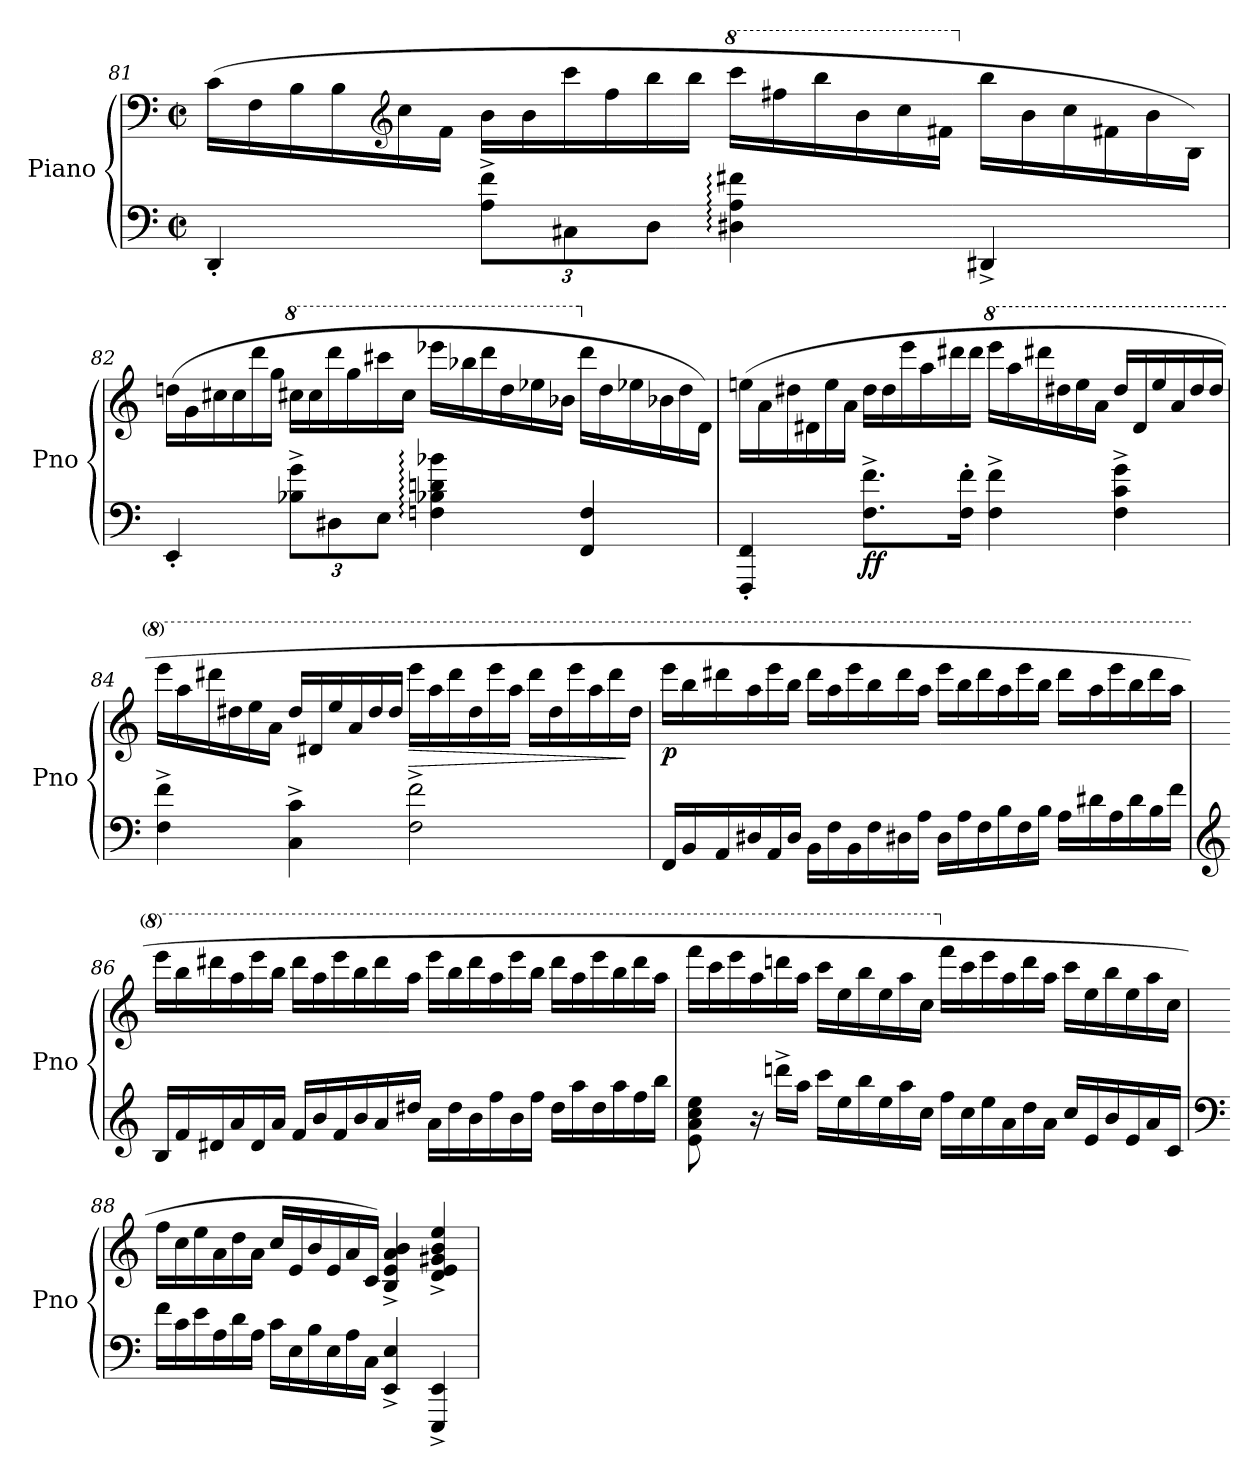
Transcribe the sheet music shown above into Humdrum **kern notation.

**kern	**kern	**dynam
*part1	*part1	*part1
*staff2	*staff1	*staff1/2
*I"Piano	*	*
*I'Pno	*	*
!!LO:LB:g=z
*clefF4	*clefF4	*
*k[]	*k[]	*
*M4/4	*M4/4	*
*met(c|)	*met(c|)	*
*	*Xtuplet	*
=81	=81	=81
4DD'/	(>24c\LL	.
.	24F\	.
.	24B\	.
.	24B\	.
*	*clefG2	*
.	24cc\	.
.	24f\JJ	.
*Xbrackettup	*	*
12A\^ 12f\^L	24b\LL	.
.	24b\	.
12C#X\	24ccc\	.
.	24ff\	.
12D\J	24bb\	.
.	24bb\JJ	.
*	*8va	*
4D#X\: 4A\: 4f#X\:	24cccc\LL	.
.	24fff#X\	.
.	24bbb\	.
.	24bb\	.
.	24ccc\	.
.	24ff#X\JJ	.
*	*X8va	*
4DD#X^/	24bb\LL	.
.	24b\	.
.	24cc\	.
.	24f#X\	.
.	24b\	.
.	24B\JJ)	.
!!LO:LB:g=z
=82	=82	=82
!	!	!LO:DY:b
4EE'/	(>24ddn\LL	other-dynamics
.	24g\	.
.	24cc#X\	.
.	24cc#\	.
.	24ddd\	.
.	24gg\JJ	.
*	*8va	*
12B-X\^ 12g\^L	24ccc#X\LL	.
.	24ccc#\	.
12D#X\	24dddd\	.
.	24ggg\	.
12E\J	24cccc#X\	.
.	24ccc#\JJ	.
4Fn\: 4B-X\: 4dn\: 4b-X\:	24eeee-X\LL	.
.	24bbb-X\	.
.	24dddd\	.
.	24ddd\	.
.	24eee-X\	.
.	24bb-X\JJ	.
*	*X8va	*
4FF/ 4F/	24ddd\LL	.
.	24dd\	.
.	24ee-X\	.
.	24b-X\	.
.	24dd\	.
.	24d\JJ)	.
!!LO:LB:g=z
=83	=83	=83
4FFF/' 4FF/'	(>24een\LL	.
.	24a\	.
.	24dd#X\	.
.	24d#X\	.
.	24ee\	.
.	24a\JJ	.
!	!	!LO:DY:b=2
8.F\^ 8.f\^L	24dd#\LL	ff
.	24dd#\	.
.	24eee\	.
.	24aa\	.
.	24ddd#X\	.
16F\' 16f\'Jk	.	.
.	24ddd#\JJ	.
*	*8va	*
4F\^ 4f\^	24eeee\LL	.
.	24aaa\	.
.	24dddd#X\	.
.	24ddd#X\	.
.	24eee\	.
.	24aa\JJ	.
4F\^ 4c\^ 4g\^	24ddd#/LL	.
.	24dd#/	.
.	24eee/	.
.	24aa/	.
.	24ddd#/	.
.	24ddd#/JJ	.
=84	=84	=84
4F\^ 4f\^	24eeee\LL	.
.	24aaa\	.
.	24dddd#X\	.
.	24ddd#X\	.
.	24eee\	.
.	24aa\JJ	.
4C\^ 4c\^	24ddd#/LL	.
.	24dd#X/	.
.	24eee/	.
.	24aa/	.
.	24ddd#/	.
.	24ddd#/JJ	.
!	!	!LO:HP:b
2F\^ 2f\^	24eeee\LL	>
.	24aaa\	.
.	24dddd#\	.
.	24ddd#\	.
.	24eeee\	.
.	24aaa\JJ	.
.	24dddd#\LL	.
.	24ddd#\	.
.	24eeee\	.
.	24aaa\	.
.	24dddd#\	.
.	24ddd#\JJ	]
!!LO:PB:g=z
=85	=85	=85
*Xtuplet	*	*
!	!	!LO:DY:b
24FF/LL	24eeee\LL	p
24BB/	24bbb\	.
24AA/	24dddd#X\	.
24D#X/	24aaa\	.
24AA/	24eeee\	.
24D#/JJ	24bbb\JJ	.
!	!	!LO:DY:b
24BB\LL	24dddd#\LL	other-dynamics
24F\	24aaa\	.
24BB\	24eeee\	.
24F\	24bbb\	.
24D#X\	24dddd#\	.
24A\JJ	24aaa\JJ	.
24D#\LL	24eeee\LL	.
24A\	24bbb\	.
24F\	24dddd#\	.
24B\	24aaa\	.
24F\	24eeee\	.
24B\JJ	24bbb\JJ	.
24A\LL	24dddd#\LL	.
24d#X\	24aaa\	.
24A\	24eeee\	.
24d#\	24bbb\	.
24B\	24dddd#\	.
24f\JJ	24aaa\JJ	.
!!LO:LB:g=z
=86	=86	=86
*clefG2	*	*
24B/LL	24eeee\LL	.
24f/	24bbb\	.
24d#X/	24dddd#X\	.
24a/	24aaa\	.
24d#/	24eeee\	.
24a/JJ	24bbb\JJ	.
24f/LL	24dddd#\LL	.
24b/	24aaa\	.
24f/	24eeee\	.
24b/	24bbb\	.
24a/	24dddd#\	.
24dd#X/JJ	24aaa\JJ	.
24a\LL	24eeee\LL	.
24dd#\	24bbb\	.
24b\	24dddd#\	.
24ff\	24aaa\	.
24b\	24eeee\	.
24ff\JJ	24bbb\JJ	.
24dd#\LL	24dddd#\LL	.
24aa\	24aaa\	.
24dd#\	24eeee\	.
24aa\	24bbb\	.
24ff\	24dddd#\	.
24bb\JJ	24aaa\JJ	.
!!LO:LB:g=z
=87	=87	=87
!	!	!LO:DY:b=2
!	!	!LO:DY:n=1:b
8e\ 8a\ 8cc\ 8ee\	24ffff\LL	fz f
.	24cccc\	.
.	24eeee\	.
24r	24aaa\	.
24dddn^\LL	24ddddn\	.
24aa\JJ	24aaa\JJ	.
24ccc\LL	24cccc\LL	.
24ee\	24eee\	.
24bb\	24bbb\	.
24ee\	24eee\	.
24aa\	24aaa\	.
24cc\JJ	24ccc\JJ	.
*	*X8va	*
24ff\LL	24fff\LL	.
24cc\	24ccc\	.
24ee\	24eee\	.
24a\	24aa\	.
24dd\	24ddd\	.
24a\JJ	24aa\JJ	.
24cc/LL	24ccc\LL	.
24e/	24ee\	.
24b/	24bb\	.
24e/	24ee\	.
24a/	24aa\	.
24c/JJ	24cc\JJ	.
=88	=88	=88
*clefF4	*	*
24f\LL	24ff\LL	.
24c\	24cc\	.
24e\	24ee\	.
24A\	24a\	.
24d\	24dd\	.
24A\JJ	24a\JJ	.
24c\LL	24cc/LL	.
24E\	24e/	.
24B\	24b/	.
24E\	24e/	.
24A\	24a/	.
24C\JJ	24c/JJ)	.
4EE/^ 4E/^	4B/^ 4e/^ 4a/^ 4b/^	.
4EEE/^ 4EE/^	4d/^ 4e/^ 4g#X/^ 4b/^ 4ee/^	.
=	=	=
*-	*-	*-
